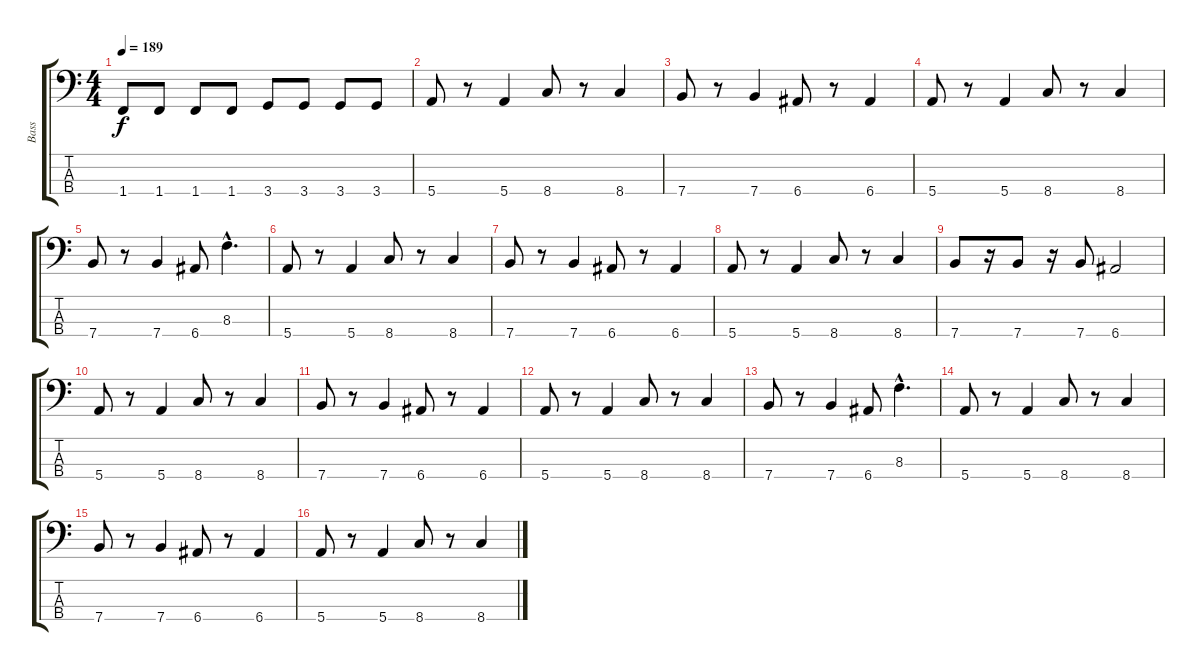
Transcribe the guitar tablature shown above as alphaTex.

\track ("Bass" "Bass") {instrument electricbassfinger}
\staff {score tabs}
\tuning (G2 D2 A1 E1) {hide}
\ts (4 4)
\tempo 189
\clef f4
\ks c
1.4.8{dy f} 1.4.8 1.4.8 1.4.8 3.4.8 3.4.8 3.4.8 3.4.8 |
5.4.8 r.8 5.4.4 8.4.8 r.8 8.4.4 |
7.4.8 r.8 7.4.4 6.4.8 r.8 6.4.4 |
5.4.8 r.8 5.4.4 8.4.8 r.8 8.4.4 |
7.4.8 r.8 7.4.4 6.4.8 8.3{hac}.4{d} |
5.4.8 r.8 5.4.4 8.4.8 r.8 8.4.4 |
7.4.8 r.8 7.4.4 6.4.8 r.8 6.4.4 |
5.4.8 r.8 5.4.4 8.4.8 r.8 8.4.4 |
7.4.8 r.16 7.4.8 r.16 7.4.8 6.4.2 |
5.4.8 r.8 5.4.4 8.4.8 r.8 8.4.4 |
7.4.8 r.8 7.4.4 6.4.8 r.8 6.4.4 |
5.4.8 r.8 5.4.4 8.4.8 r.8 8.4.4 |
7.4.8 r.8 7.4.4 6.4.8 8.3{hac}.4{d} |
5.4.8 r.8 5.4.4 8.4.8 r.8 8.4.4 |
7.4.8 r.8 7.4.4 6.4.8 r.8 6.4.4 |
5.4.8 r.8 5.4.4 8.4.8 r.8 8.4.4
